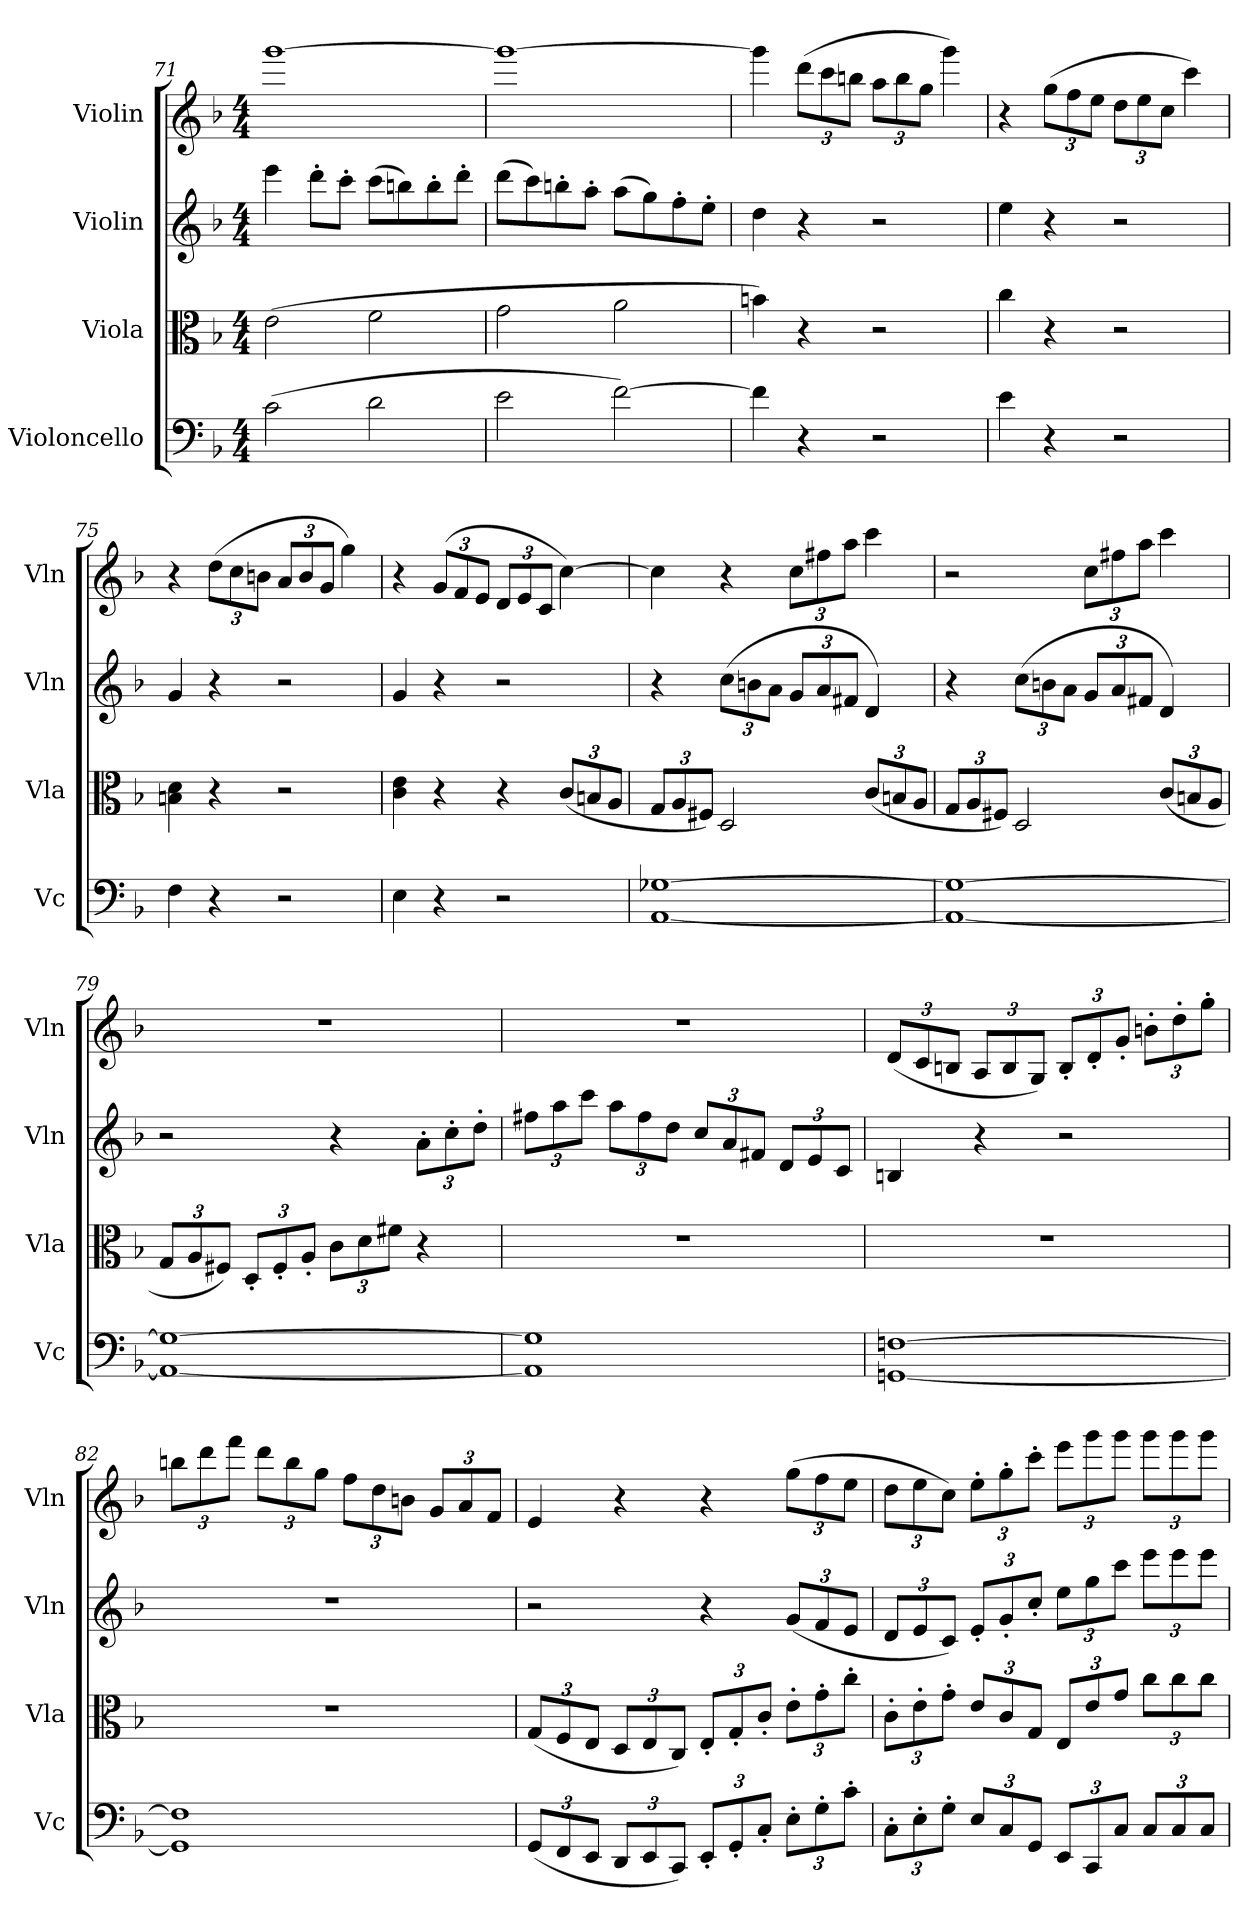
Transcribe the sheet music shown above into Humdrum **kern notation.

**kern	**kern	**kern	**kern
*part4	*part3	*part2	*part1
*staff4	*staff3	*staff2	*staff1
*I"Violoncello	*I"Viola	*I"Violin	*I"Violin
*I'Vc	*I'Vla	*I'Vln	*I'Vln
*clefF4	*clefC3	*clefG2	*clefG2
*k[b-]	*k[b-]	*k[b-]	*k[b-]
*F:	*F:	*F:	*F:
*M4/4	*M4/4	*M4/4	*M4/4
=71	=71	=71	=71
(2c\	(2e\	4eee\	[1ggg
.	.	8ddd'\L	.
.	.	8ccc'\J	.
2d\	2f\	(8ccc\L	.
.	.	8bbn\)	.
.	.	8bb'\	.
.	.	8ddd'\J	.
=72	=72	=72	=72
2e\	2g\	(8ddd\L	1ggg_
.	.	8ccc\)	.
.	.	8bbn'\	.
.	.	8aa'\J	.
[2f\)	2a\	(8aa\L	.
.	.	8gg\)	.
.	.	8ff'\	.
.	.	8ee'\J	.
=73	=73	=73	=73
4f\]	4bn\)	4dd\	4ggg\]
4r	4r	4r	(12ddd\L
.	.	.	12ccc\
.	.	.	12bbn\J
2r	2r	2r	12aa\L
.	.	.	12bb\
.	.	.	12gg\J
.	.	.	4ggg\)
=74	=74	=74	=74
4e\	4cc\	4ee\	4r
4r	4r	4r	(12gg\L
.	.	.	12ff\
.	.	.	12ee\J
2r	2r	2r	12dd\L
.	.	.	12ee\
.	.	.	12cc\J
.	.	.	4ccc\)
=75	=75	=75	=75
4F\	4Bn\ 4d\	4g/	4r
4r	4r	4r	(12dd\L
.	.	.	12cc\
.	.	.	12bn\J
2r	2r	2r	12a/L
.	.	.	12b/
.	.	.	12g/J
.	.	.	4gg\)
=76	=76	=76	=76
4E\	4c\ 4e\	4g/	4r
4r	4r	4r	(12g/L
.	.	.	12f/
.	.	.	12e/J
2r	4r	2r	12d/L
.	.	.	12e/
.	.	.	12c/J
.	(12c/L	.	[4cc\)
.	12Bn/	.	.
.	12A/J	.	.
=77	=77	=77	=77
[1AA [1G-X	12G/L	4r	4cc\]
.	12A/	.	.
.	12F#X/J)	.	.
.	2D/	(12cc\L	4r
.	.	12bn\	.
.	.	12a\J	.
.	.	12g/L	12cc\L
.	.	12a/	12ff#X\
.	.	12f#X/J	12aa\J
.	(12c/L	4d/)	4ccc\
.	12Bn/	.	.
.	12A/J	.	.
=78	=78	=78	=78
1AA_ 1G-_	12G/L	4r	2r
.	12A/	.	.
.	12F#X/J)	.	.
.	2D/	(12cc\L	.
.	.	12bn\	.
.	.	12a\J	.
.	.	12g/L	12cc\L
.	.	12a/	12ff#X\
.	.	12f#X/J	12aa\J
.	(12c/L	4d/)	4ccc\
.	12Bn/	.	.
.	12A/J	.	.
=79	=79	=79	=79
1AA_ 1G-_	12G/L	2r	1r
.	12A/	.	.
.	12F#X/J)	.	.
.	12D'/L	.	.
.	12F#'/	.	.
.	12A'/J	.	.
.	12c\L	4r	.
.	12d\	.	.
.	12f#X\J	.	.
.	4r	12a'\L	.
.	.	12cc'\	.
.	.	12dd'\J	.
=80	=80	=80	=80
1AA] 1G-]	1r	12ff#X\L	1r
.	.	12aa\	.
.	.	12ccc\J	.
.	.	12aa\L	.
.	.	12ff#\	.
.	.	12dd\J	.
.	.	12cc/L	.
.	.	12a/	.
.	.	12f#X/J	.
.	.	12d/L	.
.	.	12e/	.
.	.	12c/J	.
=81	=81	=81	=81
[1GGn [1Fn	1r	4Bn/	(12d/L
.	.	.	12c/
.	.	.	12Bn/J
.	.	4r	12A/L
.	.	.	12B/
.	.	.	12G/J)
.	.	2r	12B'/L
.	.	.	12d'/
.	.	.	12g'/J
.	.	.	12bn'\L
.	.	.	12dd'\
.	.	.	12gg'\J
=82	=82	=82	=82
1GG] 1F]	1r	1r	12bbn\L
.	.	.	12ddd\
.	.	.	12fff\J
.	.	.	12ddd\L
.	.	.	12bb\
.	.	.	12gg\J
.	.	.	12ff\L
.	.	.	12dd\
.	.	.	12bn\J
.	.	.	12g/L
.	.	.	12a/
.	.	.	12f/J
=83	=83	=83	=83
(12GG/L	(12G/L	2r	4e/
12FF/	12F/	.	.
12EE/J	12E/J	.	.
12DD/L	12D/L	.	4r
12EE/	12E/	.	.
12CC/J)	12C/J)	.	.
12EE'/L	12E'/L	4r	4r
12GG'/	12G'/	.	.
12C'/J	12c'/J	.	.
12E'\L	12e'\L	(12g/L	(12gg\L
12G'\	12g'\	12f/	12ff\
12c'\J	12cc'\J	12e/J	12ee\J
=84	=84	=84	=84
12C'\L	12c'\L	12d/L	12dd\L
12E'\	12e'\	12e/	12ee\
12G'\J	12g'\J	12c/J)	12cc\J)
12E/L	12e/L	12e'/L	12ee'\L
12C/	12c/	12g'/	12gg'\
12GG/J	12G/J	12cc'/J	12ccc'\J
12EE/L	12E/L	12ee\L	12eee\L
12CC/	12e/	12gg\	12ggg\
12C/J	12g/J	12ccc\J	12ggg\J
12C/L	12cc\L	12eee\L	12ggg\L
12C/	12cc\	12eee\	12ggg\
12C/J	12cc\J	12eee\J	12ggg\J
=	=	=	=
*-	*-	*-	*-
